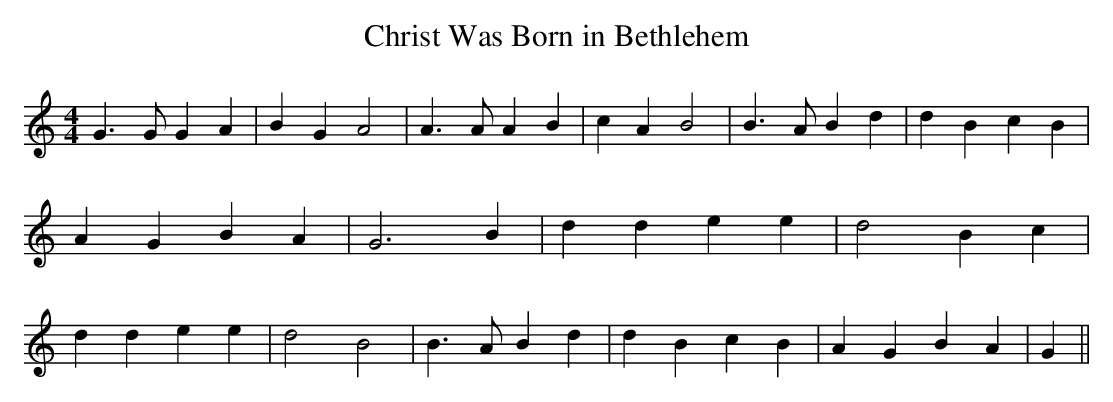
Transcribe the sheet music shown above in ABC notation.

X:1
T:Christ Was Born in Bethlehem
M:4/4
L:1/4
K:C
 G3/2 G/2 G A| B G A2| A3/2 A/2 A B| c A B2| B3/2 A/2 B d| d B c B|\
 A G B A| G3 B| d d e e| d2 B c| d d e e| d2 B2| B3/2 A/2 B d| d B c B|\
 A G B A| G||
